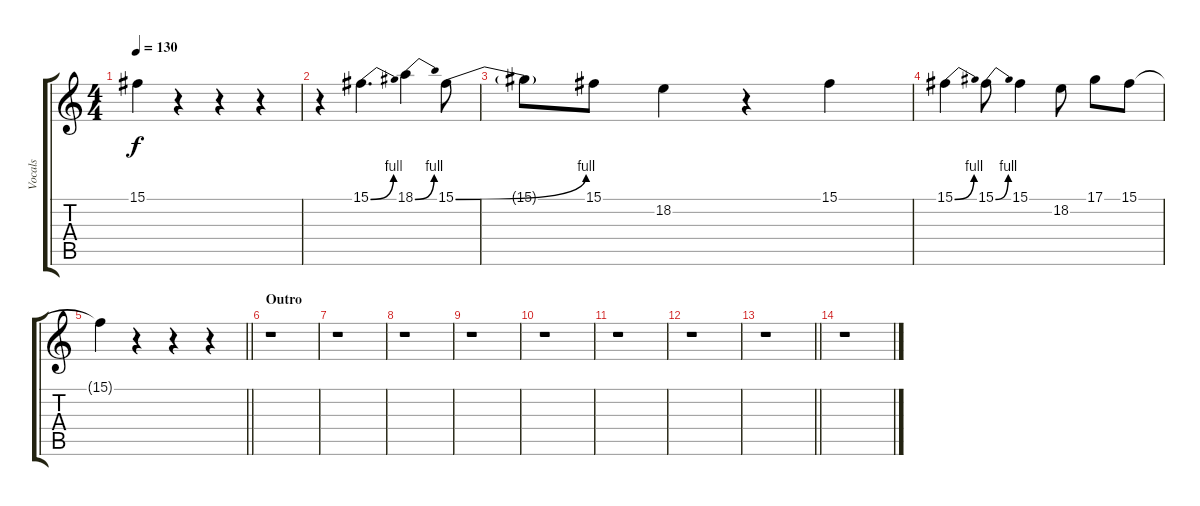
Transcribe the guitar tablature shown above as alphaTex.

\track ("Vocals" "Vocals") {instrument lead6voice}
\staff {score tabs}
\tuning (Eb4 Bb3 Gb3 Db3 Ab2 Db2) {hide}
\ts (4 4)
\tempo 130
\clef g2
\ks c
15.1{t}.4{dy f} r.4 r.4 r.4 |
r.4 15.1{be (bend 0 0 60 4)}.4{d} 18.1{be (bend 0 0 60 4)}.4 15.1{be (bend 0 0 60 4)}.8 |
15.1{t}.8 15.1.8 18.2.4 r.4 15.1.4 |
15.1{be (bend 0 0 60 4)}.4 15.1{be (bend 0 0 60 4)}.8 15.1.4 18.2.8 17.1.8 15.1.8 |
\barLineRight lightlight
15.1{t}.4 r.4 r.4 r.4 |
\section ("" "Outro")
r.1 |
r.1 |
r.1 |
r.1 |
r.1 |
r.1 |
r.1 |
\barLineRight lightlight
r.1 |
r.1
